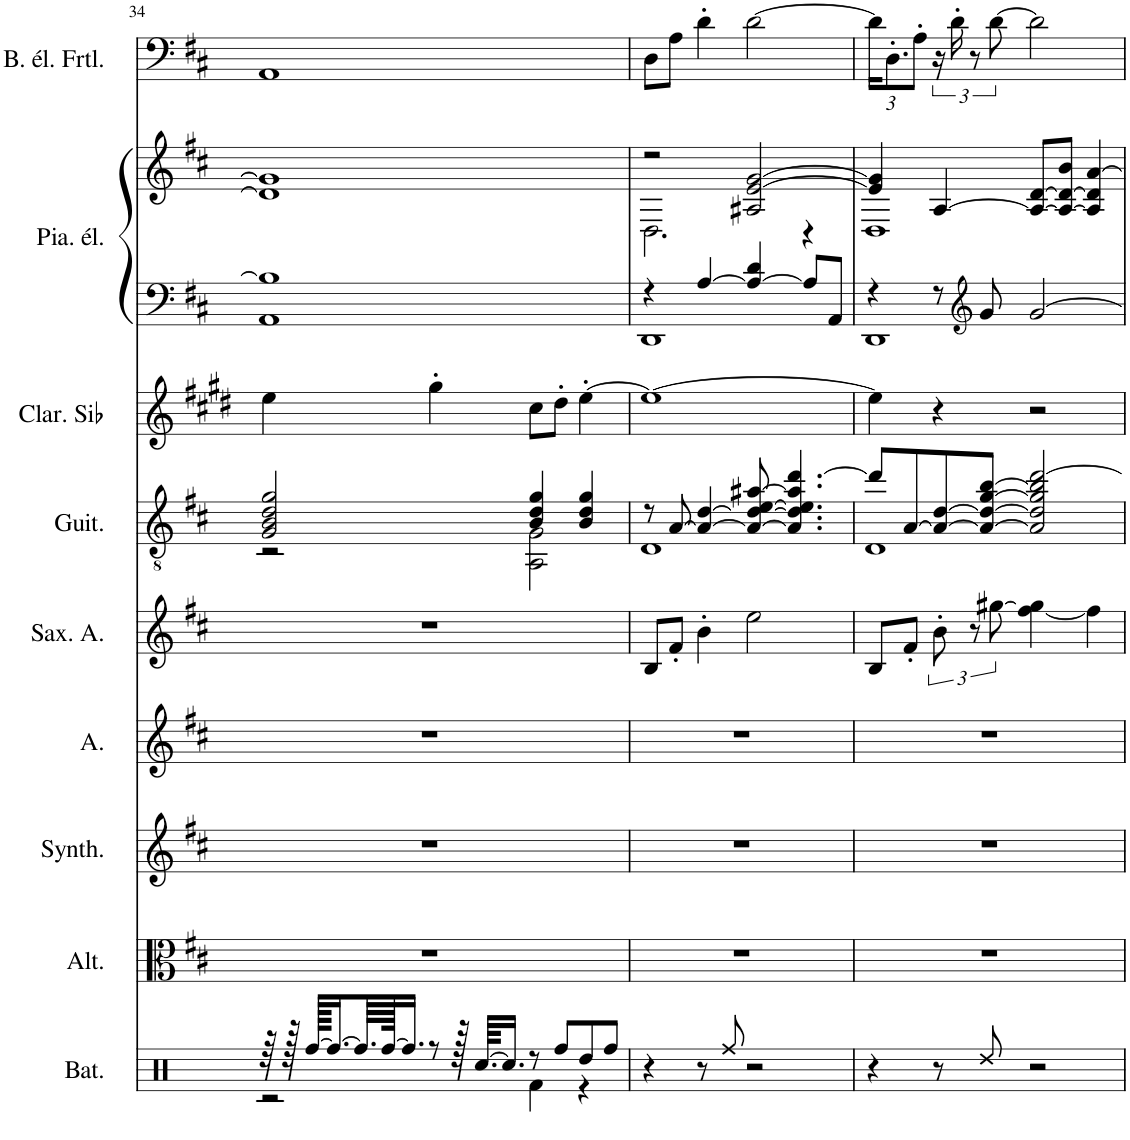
**kern	**kern	**kern	**kern	**kern	**kern	**kern	**kern	**kern	**kern
*part9	*part8	*part7	*part6	*part5	*part4	*part3	*part2	*part2	*part1
*staff10	*staff9	*staff8	*staff7	*staff6	*staff5	*staff4	*staff3	*staff2	*staff1
*I"Batterie	*I"Altos, Acoustic Grand Piano	*I"Synthétiseur d'instruments à cordes, Acoustic Grand Piano	*I"Alto, Acoustic Grand Piano	*I"Saxophone Alto, Acoustic Grand Piano	*I"Guitare classique	*I"Clarinette en Sib	*I"Piano électrique, Acoustic Grand Piano	*	*I"Basse électrique fretless, Acoustic Grand Piano
*I'Bat.	*I'Alt.	*I'Synth.	*I'A.	*I'Sax. A.	*I'Guit.	*I'Clar. Sib	*I'Pia. él.	*	*I'B. él. Frtl.
!!LO:PB:g=z
*clefX	*clefC3	*clefG2	*clefG2	*clefG2	*clefGv2	*clefG2	*clefG2	*clefF4	*clefF4
*	*	*	*	*Trd5c9	*	*Trd1c2	*	*	*Trd7c12
*k[]	*k[f#c#]	*k[f#c#]	*k[f#c#]	*k[f#c#]	*k[f#c#]	*k[f#c#g#d#]	*k[f#c#]	*k[f#c#]	*k[f#c#]
*M4/4	*M4/4	*M4/4	*M4/4	*M4/4	*M4/4	*M4/4	*M4/4	*M4/4	*M4/4
=34	=34	=34	=34	=34	=34	=34	=34	=34	=34
*^	*	*	*	*	*^	*	*	*	*
64r	2r	1r	1r	1r	1r	2G/ 2B/ 2d/ 2g/	2r	4ee\	1AA 1B]	1d] 1g]	1AA
128r	.	.	.	.	.	.	.	.	.	.	.
[128Rff/KKKLL	.	.	.	.	.	.	.	.	.	.	.
16.Rff/_	.	.	.	.	.	.	.	.	.	.	.
64.Rff/LL]	.	.	.	.	.	.	.	.	.	.	.
[128Rff/JJK	.	.	.	.	.	.	.	.	.	.	.
16.Rff/JJ]	.	.	.	.	.	.	.	.	.	.	.
8r	.	.	.	.	.	.	.	4gg#'\	.	.	.
128r	.	.	.	.	.	.	.	.	.	.	.
[64.Rcc/KKLL	.	.	.	.	.	.	.	.	.	.	.
16.Rcc/JJ]	.	.	.	.	.	.	.	.	.	.	.
8r	4Rf\	.	.	.	.	4B/ 4d/ 4g/	2AA\ 2G\	8cc#\L	.	.	.
8Rff/L	.	.	.	.	.	.	.	8dd#'\J	.	.	.
8Rdd/	4r	.	.	.	.	4B/ 4d/ 4g/	.	[4ee'\	.	.	.
8Rff/J	.	.	.	.	.	.	.	.	.	.	.
*v	*v	*	*	*	*	*	*	*	*	*	*
=35	=35	=35	=35	=35	=35	=35	=35	=35	=35	=35
*	*	*	*	*	*	*	*	*^	*^	*
4r	1r	1r	1r	8B/L	8r	1D	1ee_	4r	1DD	2r	2.D\	8D\L
.	.	.	.	8f#'/J	[8A/	.	.	.	.	.	.	8A\J
8r	.	.	.	4b'\	4A/_ [4d/	.	.	[4A/	.	.	.	4d'\
8Rff/	.	.	.	.	.	.	.	.	.	.	.	.
2r	.	.	.	2ee\	8A/_ 8d/_ [8e/ [8a#X/	.	.	4A/_ 4d/	.	2A#X/ [2e/ [2g/	.	[2d\
.	.	.	.	.	4.A/] 4.d/] 4.e/] 4.a#/] [4.dd/	.	.	.	.	.	.	.
.	.	.	.	.	.	.	.	8A/L]	.	.	4r	.
.	.	.	.	.	.	.	.	8AA/J	.	.	.	.
=36	=36	=36	=36	=36	=36	=36	=36	=36	=36	=36	=36	=36
*	*	*	*	*	*	*	*	*	*	*	*	*Xbrackettup
4r	1r	1r	1r	8B/L	8dd/L]	1D	4ee\]	4r	1DD	4e/] 4g/]	1D	24d\KL]
.	.	.	.	.	.	.	.	.	.	.	.	12.D'\
.	.	.	.	8f#'/J	[8A/	.	.	.	.	.	.	.
.	.	.	.	.	.	.	.	.	.	.	.	12A'\J
*	*	*	*	*	*	*	*	*	*	*	*	*brackettup
8r	.	.	.	12b'\	8A/_ [8d/	.	4r	8r	.	[4A/	.	24r
.	.	.	.	.	.	.	.	.	.	.	.	24d'\
.	.	.	.	12r	.	.	.	.	.	.	.	12r
*	*	*	*	*	*	*	*	*clefG2	*	*	*	*
8Rdd/	.	.	.	.	8A/_ 8d/_ [8g/ [8b/J	.	.	8g/	.	.	.	.
.	.	.	.	[12gg#X\	.	.	.	.	.	.	.	[12d\
2r	.	.	.	[4ff#\ 4gg#\]	2A/] 2d/] 2g/] 2b/] [2dd/	.	2r	[2g/	.	8A/_ [8d/L	.	2d\]
.	.	.	.	.	.	.	.	.	.	8A/_ 8d/_ 8b/J	.	.
.	.	.	.	4ff#\]	.	.	.	.	.	4A/] 4d/] [4a/	.	.
*	*	*	*	*	*	*	*	*v	*v	*	*	*
*	*	*	*	*	*v	*v	*	*	*v	*v	*
=	=	=	=	=	=	=	=	=	=
*-	*-	*-	*-	*-	*-	*-	*-	*-	*-
